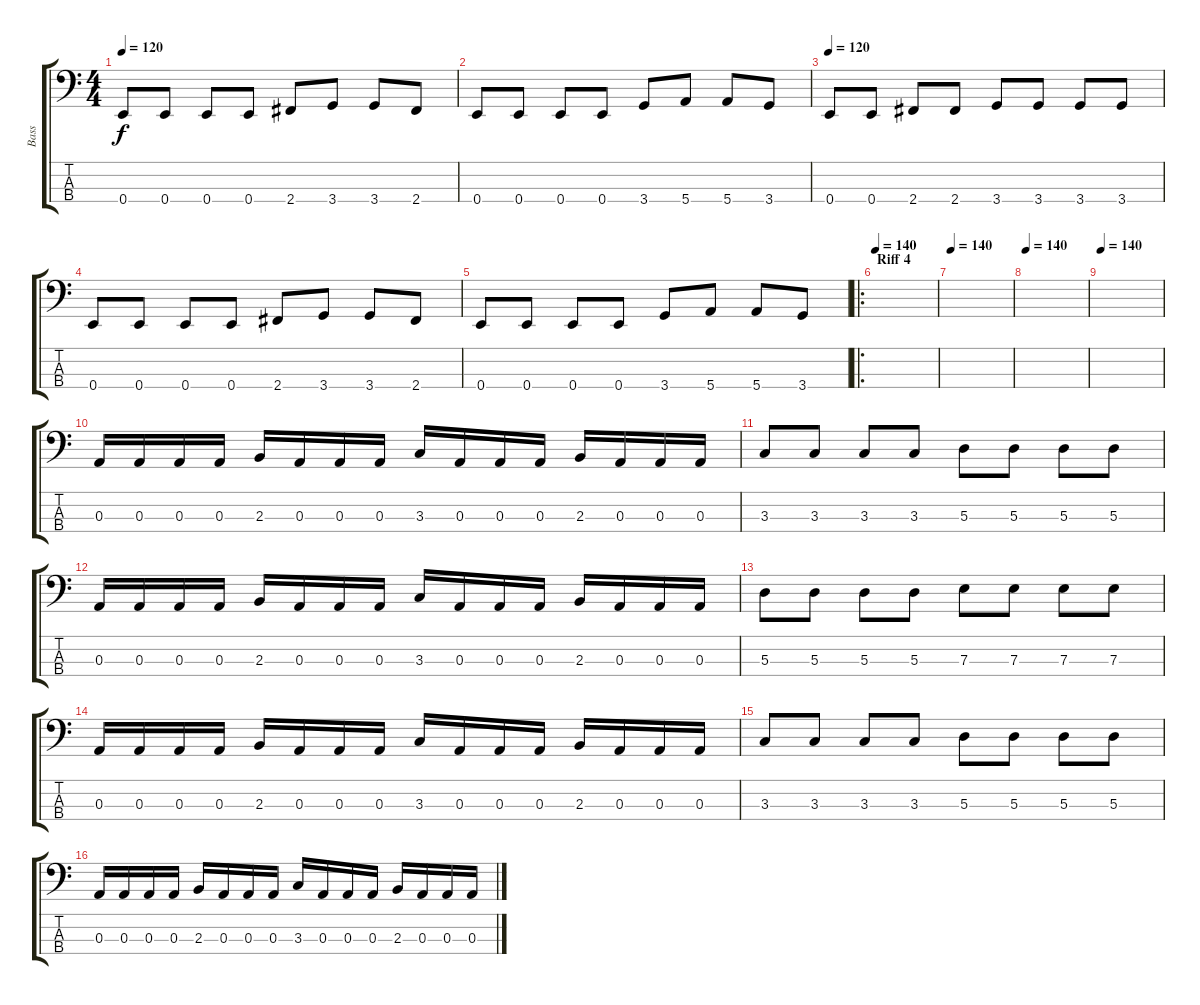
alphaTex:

\track ("Bass" "Bass") {instrument electricbassfinger}
\staff {score tabs}
\tuning (G2 D2 A1 E1) {hide}
\ts (4 4)
\tempo 120
\clef f4
\ks c
0.4.8{dy f} 0.4.8 0.4.8 0.4.8 2.4.8 3.4.8 3.4.8 2.4.8 |
0.4.8 0.4.8 0.4.8 0.4.8 3.4.8 5.4.8 5.4.8 3.4.8 |
\tempo 120
0.4.8 0.4.8 2.4.8 2.4.8 3.4.8 3.4.8 3.4.8 3.4.8 |
0.4.8 0.4.8 0.4.8 0.4.8 2.4.8 3.4.8 3.4.8 2.4.8 |
0.4.8 0.4.8 0.4.8 0.4.8 3.4.8 5.4.8 5.4.8 3.4.8 |
\ro
\section ("" "Riff 4 ")
\tempo 140
|
\tempo 140
|
\tempo 140
|
\tempo 140
|
0.3.16 0.3.16 0.3.16 0.3.16 2.3.16 0.3.16 0.3.16 0.3.16 3.3.16 0.3.16 0.3.16 0.3.16 2.3.16 0.3.16 0.3.16 0.3.16 |
3.3.8 3.3.8 3.3.8 3.3.8 5.3.8 5.3.8 5.3.8 5.3.8 |
0.3.16 0.3.16 0.3.16 0.3.16 2.3.16 0.3.16 0.3.16 0.3.16 3.3.16 0.3.16 0.3.16 0.3.16 2.3.16 0.3.16 0.3.16 0.3.16 |
5.3.8 5.3.8 5.3.8 5.3.8 7.3.8 7.3.8 7.3.8 7.3.8 |
0.3.16 0.3.16 0.3.16 0.3.16 2.3.16 0.3.16 0.3.16 0.3.16 3.3.16 0.3.16 0.3.16 0.3.16 2.3.16 0.3.16 0.3.16 0.3.16 |
3.3.8 3.3.8 3.3.8 3.3.8 5.3.8 5.3.8 5.3.8 5.3.8 |
0.3.16 0.3.16 0.3.16 0.3.16 2.3.16 0.3.16 0.3.16 0.3.16 3.3.16 0.3.16 0.3.16 0.3.16 2.3.16 0.3.16 0.3.16 0.3.16
